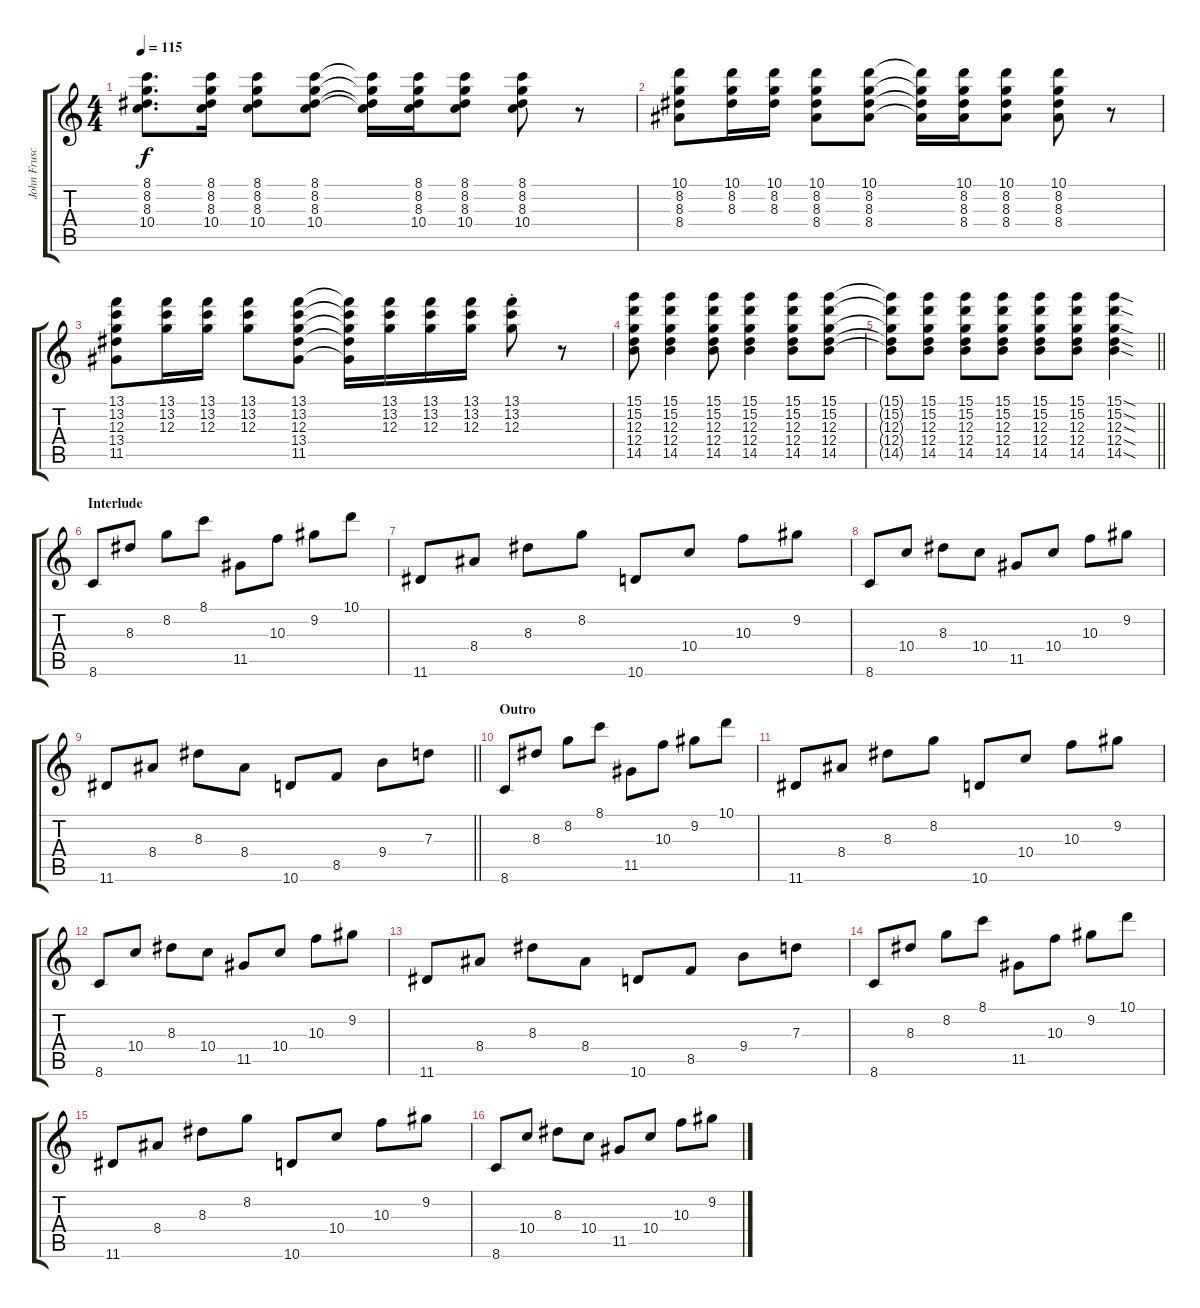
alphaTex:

\track ("John Frusciante | Gtr. 1" "John Frusc") {instrument electricguitarclean}
\staff {score tabs}
\tuning (E4 B3 G3 D3 A2 E2) {hide}
\ts (4 4)
\tempo 115
\clef g2
\ks c
(8.1 8.2 8.3 10.4).8{d dy f} (8.1 8.2 8.3 10.4).16 (8.1 8.2 8.3 10.4).8 (8.1 8.2 8.3 10.4).8 (8.1{t} 8.2{t} 8.3{t} 10.4{t}).16 (8.1 8.2 8.3 10.4).16 (8.1 8.2 8.3 10.4).8 (8.1 8.2 8.3 10.4).8 r.8 |
(10.1 8.2 8.3 8.4).8 (10.1 8.2 8.3).16 (10.1 8.2 8.3).16 (10.1 8.2 8.3 8.4).8 (10.1 8.2 8.3 8.4).8 (10.1{t} 8.2{t} 8.3{t} 8.4{t}).16 (10.1 8.2 8.3 8.4).16 (10.1 8.2 8.3 8.4).8 (10.1 8.2 8.3 8.4).8 r.8 |
(13.1 13.2 12.3 13.4 11.5).8 (13.1 13.2 12.3).16 (13.1 13.2 12.3).16 (13.1 13.2 12.3).8 (13.1 13.2 12.3 13.4 11.5).8 (13.1{t} 13.2{t} 12.3{t} 13.4{t} 11.5{t}).16 (13.1 13.2 12.3).16 (13.1 13.2 12.3).16 (13.1 13.2 12.3).16 (13.1{st} 13.2{st} 12.3{st}).8 r.8 |
(15.1 15.2 12.3 12.4 14.5).8 (15.1 15.2 12.3 12.4 14.5).4 (15.1 15.2 12.3 12.4 14.5).8 (15.1 15.2 12.3 12.4 14.5).4 (15.1 15.2 12.3 12.4 14.5).8 (15.1 15.2 12.3 12.4 14.5).8 |
\barLineRight lightlight
(15.1{t} 15.2{t} 12.3{t} 12.4{t} 14.5{t}).8 (15.1 15.2 12.3 12.4 14.5).8 (15.1 15.2 12.3 12.4 14.5).8 (15.1 15.2 12.3 12.4 14.5).8 (15.1 15.2 12.3 12.4 14.5).8 (15.1 15.2 12.3 12.4 14.5).8 (15.1{sod} 15.2{sod} 12.3{sod} 12.4{sod} 14.5{sod}).4 |
\section ("" "Interlude")
8.6.8 8.3.8 8.2.8 8.1.8 11.5.8 10.3.8 9.2.8 10.1.8 |
11.6.8 8.4.8 8.3.8 8.2.8 10.6.8 10.4.8 10.3.8 9.2.8 |
8.6.8 10.4.8 8.3.8 10.4.8 11.5.8 10.4.8 10.3.8 9.2.8 |
\barLineRight lightlight
11.6.8 8.4.8 8.3.8 8.4.8 10.6.8 8.5.8 9.4.8 7.3.8 |
\section ("" "Outro")
8.6.8 8.3.8 8.2.8 8.1.8 11.5.8 10.3.8 9.2.8 10.1.8 |
11.6.8 8.4.8 8.3.8 8.2.8 10.6.8 10.4.8 10.3.8 9.2.8 |
8.6.8 10.4.8 8.3.8 10.4.8 11.5.8 10.4.8 10.3.8 9.2.8 |
11.6.8 8.4.8 8.3.8 8.4.8 10.6.8 8.5.8 9.4.8 7.3.8 |
8.6.8 8.3.8 8.2.8 8.1.8 11.5.8 10.3.8 9.2.8 10.1.8 |
11.6.8 8.4.8 8.3.8 8.2.8 10.6.8 10.4.8 10.3.8 9.2.8 |
8.6.8 10.4.8 8.3.8 10.4.8 11.5.8 10.4.8 10.3.8 9.2.8
